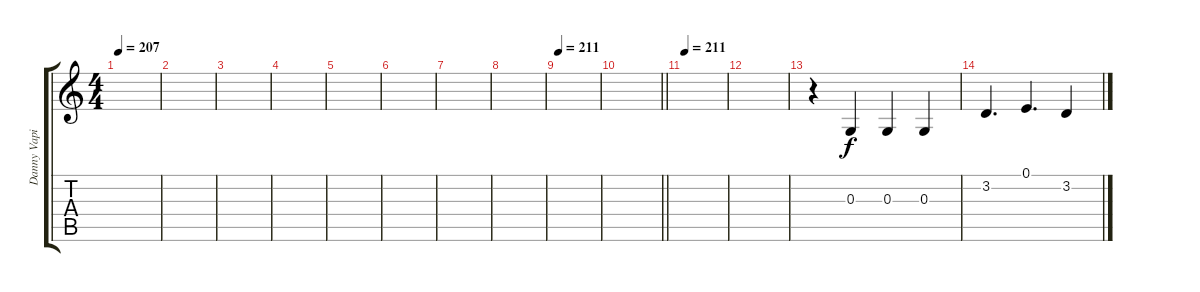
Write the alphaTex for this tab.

\track ("Danny Vapid" "Danny Vapi") {instrument tenorsax}
\staff {score tabs}
\tuning (E4 B3 G3 D3 A2 E2) {hide}
\ts (4 4)
\tempo 207
\clef g2
\ks c
|
|
|
|
|
|
|
|
\tempo 211
|
\barLineRight lightlight
|
\section ("" "")
\tempo 211
|
|
r.4 0.3.4 0.3.4 0.3.4 |
3.2.4{d} 0.1.4{d} 3.2.4
